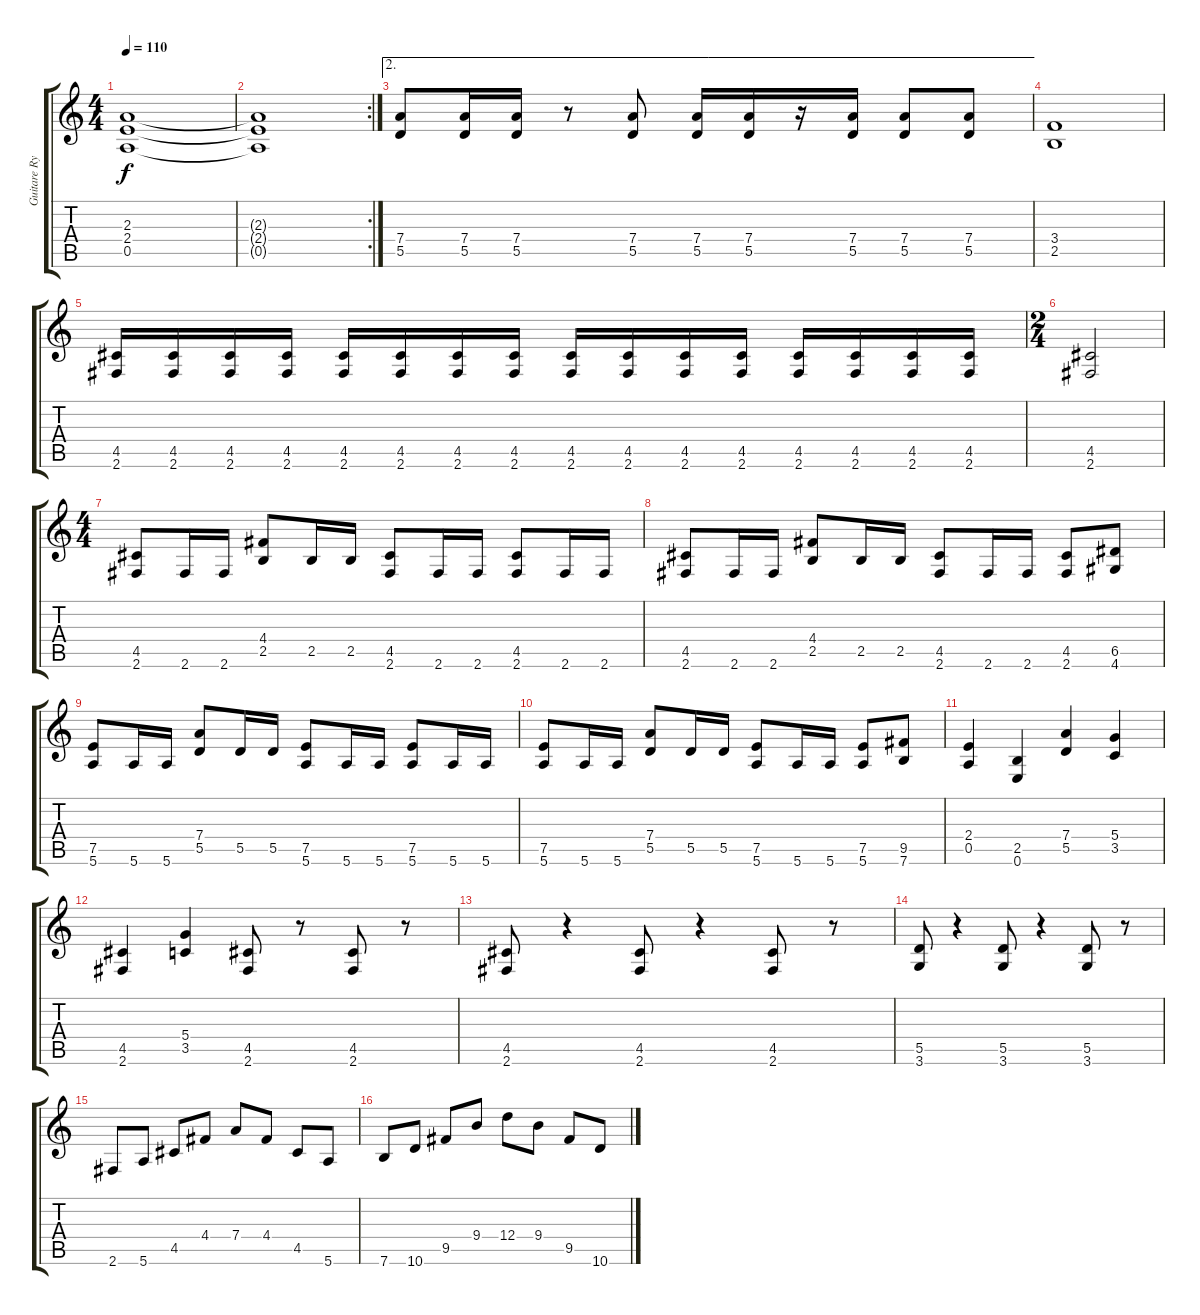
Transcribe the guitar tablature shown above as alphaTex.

\track ("Guitare Ryhtmique" "Guitare Ry") {instrument overdrivenguitar}
\staff {score tabs}
\tuning (E4 B3 G3 D3 A2 E2) {hide}
\ts (4 4)
\tempo 110
\clef g2
\ks c
(2.3 2.4 0.5).1{dy f} |
\rc 2
(2.3{t} 2.4{t} 0.5{t}).1 |
\ae 2
(7.4 5.5).8 (7.4 5.5).16 (7.4 5.5).16 r.8 (7.4 5.5).8 (7.4 5.5).16 (7.4 5.5).16 r.16 (7.4 5.5).16 (7.4 5.5).8 (7.4 5.5).8 |
(3.4 2.5).1 |
(4.5 2.6).16 (4.5 2.6).16 (4.5 2.6).16 (4.5 2.6).16 (4.5 2.6).16 (4.5 2.6).16 (4.5 2.6).16 (4.5 2.6).16 (4.5 2.6).16 (4.5 2.6).16 (4.5 2.6).16 (4.5 2.6).16 (4.5 2.6).16 (4.5 2.6).16 (4.5 2.6).16 (4.5 2.6).16 |
\ts (2 4)
(4.5 2.6).2 |
\ts (4 4)
(4.5 2.6).8 2.6.16 2.6.16 (4.4 2.5).8 2.5.16 2.5.16 (4.5 2.6).8 2.6.16 2.6.16 (4.5 2.6).8 2.6.16 2.6.16 |
(4.5 2.6).8 2.6.16 2.6.16 (4.4 2.5).8 2.5.16 2.5.16 (4.5 2.6).8 2.6.16 2.6.16 (4.5 2.6).8 (6.5 4.6).8 |
(7.5 5.6).8 5.6.16 5.6.16 (7.4 5.5).8 5.5.16 5.5.16 (7.5 5.6).8 5.6.16 5.6.16 (7.5 5.6).8 5.6.16 5.6.16 |
(7.5 5.6).8 5.6.16 5.6.16 (7.4 5.5).8 5.5.16 5.5.16 (7.5 5.6).8 5.6.16 5.6.16 (7.5 5.6).8 (9.5 7.6).8 |
(2.4 0.5).4 (2.5 0.6).4 (7.4 5.5).4 (5.4 3.5).4 |
(4.5 2.6).4 (5.4 3.5).4 (4.5 2.6).8 r.8 (4.5 2.6).8 r.8 |
(4.5 2.6).8 r.4 (4.5 2.6).8 r.4 (4.5 2.6).8 r.8 |
(5.5 3.6).8 r.4 (5.5 3.6).8 r.4 (5.5 3.6).8 r.8 |
2.6.8 5.6.8 4.5.8 4.4.8 7.4.8 4.4.8 4.5.8 5.6.8 |
7.6.8 10.6.8 9.5.8 9.4.8 12.4.8 9.4.8 9.5.8 10.6.8
